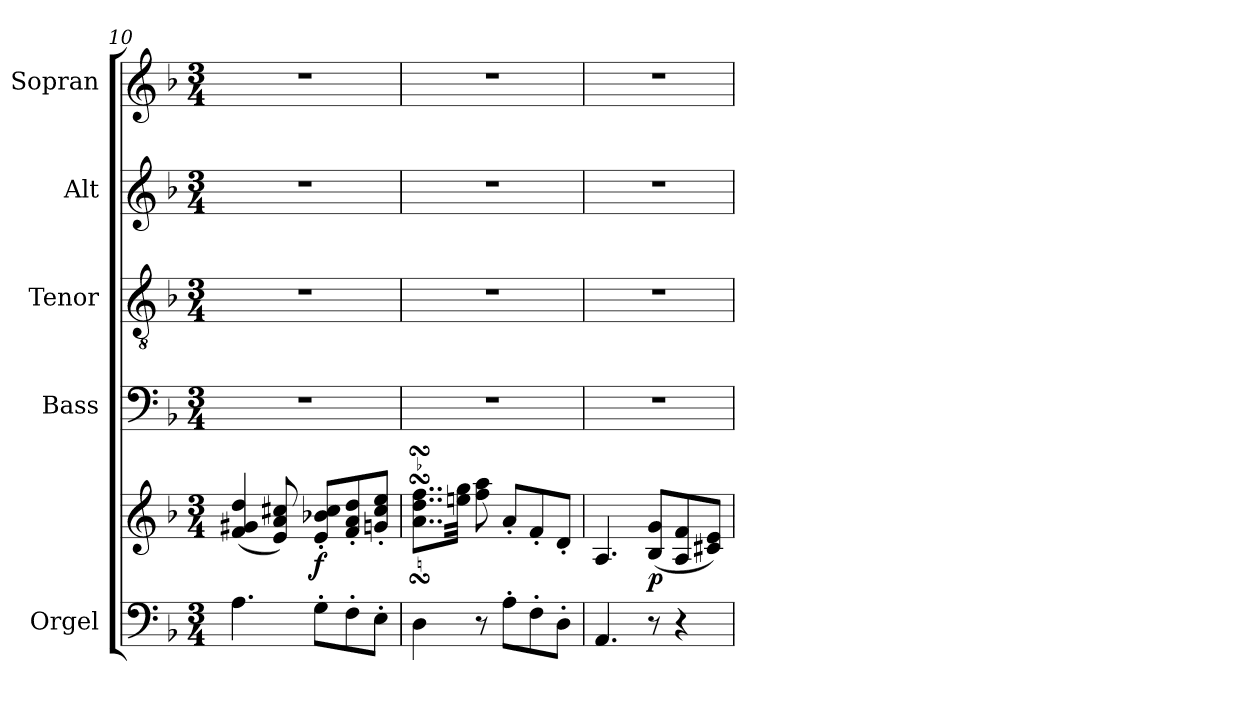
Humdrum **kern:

**kern	**kern	**dynam	**kern	**kern	**kern	**kern
*part5	*part5	*part5	*part4	*part3	*part2	*part1
*staff6	*staff5	*staff5/6	*staff4	*staff3	*staff2	*staff1
*I"Orgel	*	*	*I"Bass	*I"Tenor	*I"Alt	*I"Sopran
*I'Org.	*	*	*I'B.	*I'T.	*I'A.	*I'S.
*clefF4	*clefG2	*	*clefF4	*clefGv2	*clefG2	*clefG2
*k[b-]	*k[b-]	*	*k[b-]	*k[b-]	*k[b-]	*k[b-]
*F:	*F:	*	*F:	*F:	*F:	*F:
*M3/4	*M3/4	*	*M3/4	*M3/4	*M3/4	*M3/4
=10	=10	=10	=10	=10	=10	=10
4.A\	(<4f/ 4g#X/ 4dd/	.	2.r	2.r	2.r	2.r
.	8e/ 8a/ 8cc#X/)	.	.	.	.	.
!	!	!LO:DY:b	!	!	!	!
8G'>\L	8e/'< 8b-X/'< 8cc#/'<L	f	.	.	.	.
8F'>\	8f/'< 8a/'< 8dd/'<	.	.	.	.	.
8E'>\J	8gn/'< 8cc#/'< 8ee/'<J	.	.	.	.	.
=11	=11	=11	=11	=11	=11	=11
4D\	8..a\sSSS 8..dd\sSSS 8..ff\sSSSL	.	2.r	2.r	2.r	2.r
.	32ee\ 32gg\Jkk	.	.	.	.	.
8r	8ff\ 8aa\	.	.	.	.	.
8A'>\L	8a'</L	.	.	.	.	.
8F'>\	8f'</	.	.	.	.	.
8D'>\J	8d'</J	.	.	.	.	.
=12	=12	=12	=12	=12	=12	=12
4.AA/	4.A/	.	2.r	2.r	2.r	2.r
!	!	!LO:DY:b	!	!	!	!
8r	(<8B-/ 8g/L	p	.	.	.	.
4r	8A/ 8f/	.	.	.	.	.
.	8c#X/ 8e/J)	.	.	.	.	.
=	=	=	=	=	=	=
*-	*-	*-	*-	*-	*-	*-
